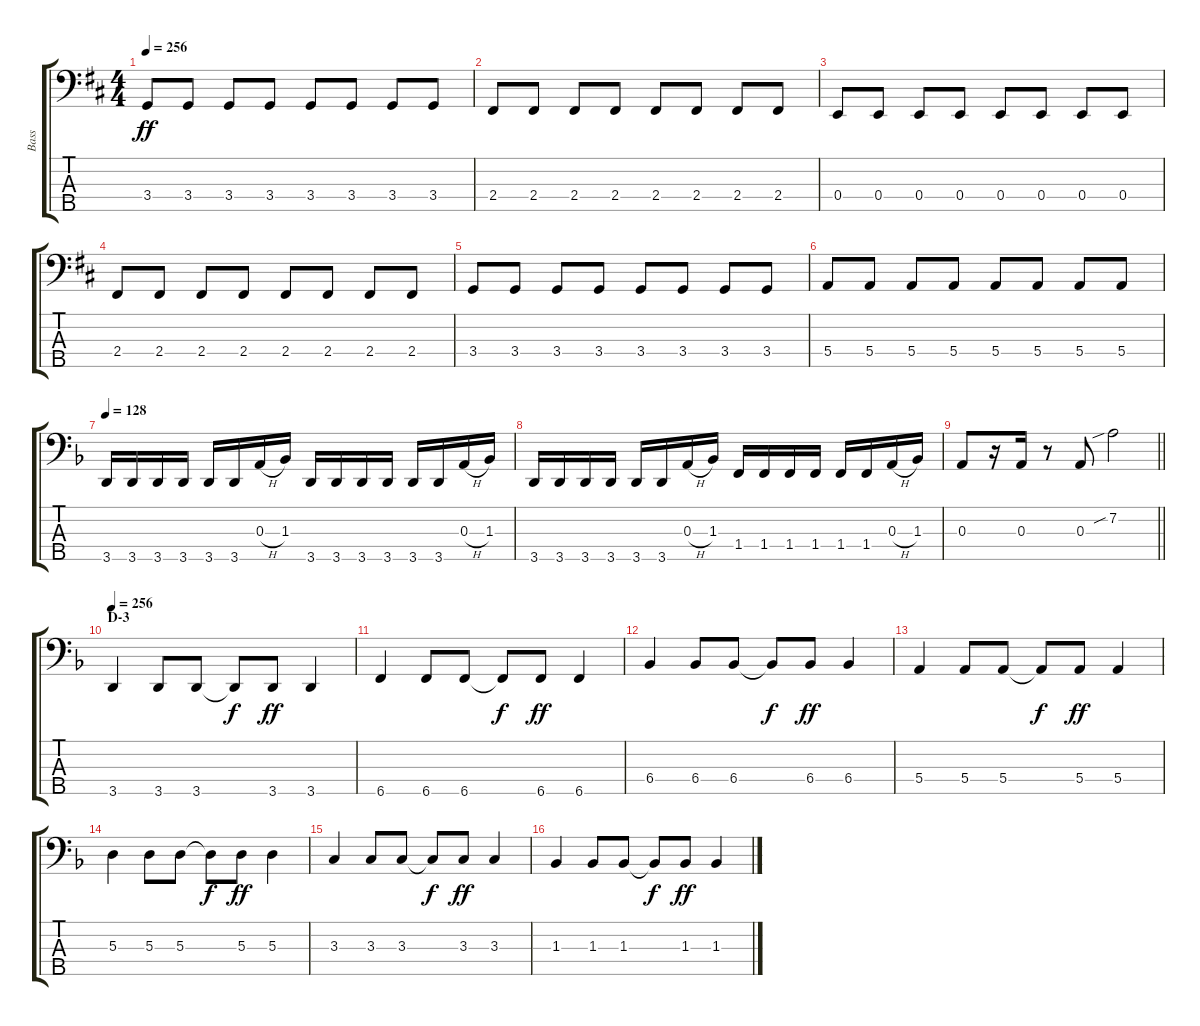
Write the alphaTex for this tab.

\track ("Bass" "Bass") {instrument electricbasspick}
\staff {score tabs}
\tuning (G2 D2 A1 E1 B0) {hide}
\ts (4 4)
\tempo 256
\clef f4
\ks d
3.4.8{dy ff} 3.4.8 3.4.8 3.4.8 3.4.8 3.4.8 3.4.8 3.4.8 |
2.4.8 2.4.8 2.4.8 2.4.8 2.4.8 2.4.8 2.4.8 2.4.8 |
0.4.8 0.4.8 0.4.8 0.4.8 0.4.8 0.4.8 0.4.8 0.4.8 |
2.4.8 2.4.8 2.4.8 2.4.8 2.4.8 2.4.8 2.4.8 2.4.8 |
3.4.8 3.4.8 3.4.8 3.4.8 3.4.8 3.4.8 3.4.8 3.4.8 |
5.4.8 5.4.8 5.4.8 5.4.8 5.4.8 5.4.8 5.4.8 5.4.8 |
\tempo 128
\ks f
3.5.16 3.5.16 3.5.16 3.5.16 3.5.16 3.5.16 0.3{h}.16 1.3.16 3.5.16 3.5.16 3.5.16 3.5.16 3.5.16 3.5.16 0.3{h}.16 1.3.16 |
3.5.16 3.5.16 3.5.16 3.5.16 3.5.16 3.5.16 0.3{h}.16 1.3.16 1.4.16 1.4.16 1.4.16 1.4.16 1.4.16 1.4.16 0.3{h}.16 1.3.16 |
\barLineRight lightlight
0.3.8 r.16 0.3.16 r.8 0.3.8 7.2{sib}.2 |
\section ("" "D-3")
\tempo 256
3.5.4 3.5.8 3.5.8 3.5{t}.8{dy f} 3.5.8{dy ff} 3.5.4 |
6.5.4 6.5.8 6.5.8 6.5{t}.8{dy f} 6.5.8{dy ff} 6.5.4 |
6.4.4 6.4.8 6.4.8 6.4{t}.8{dy f} 6.4.8{dy ff} 6.4.4 |
5.4.4 5.4.8 5.4.8 5.4{t}.8{dy f} 5.4.8{dy ff} 5.4.4 |
5.3.4 5.3.8 5.3.8 5.3{t}.8{dy f} 5.3.8{dy ff} 5.3.4 |
3.3.4 3.3.8 3.3.8 3.3{t}.8{dy f} 3.3.8{dy ff} 3.3.4 |
1.3.4 1.3.8 1.3.8 1.3{t}.8{dy f} 1.3.8{dy ff} 1.3.4
